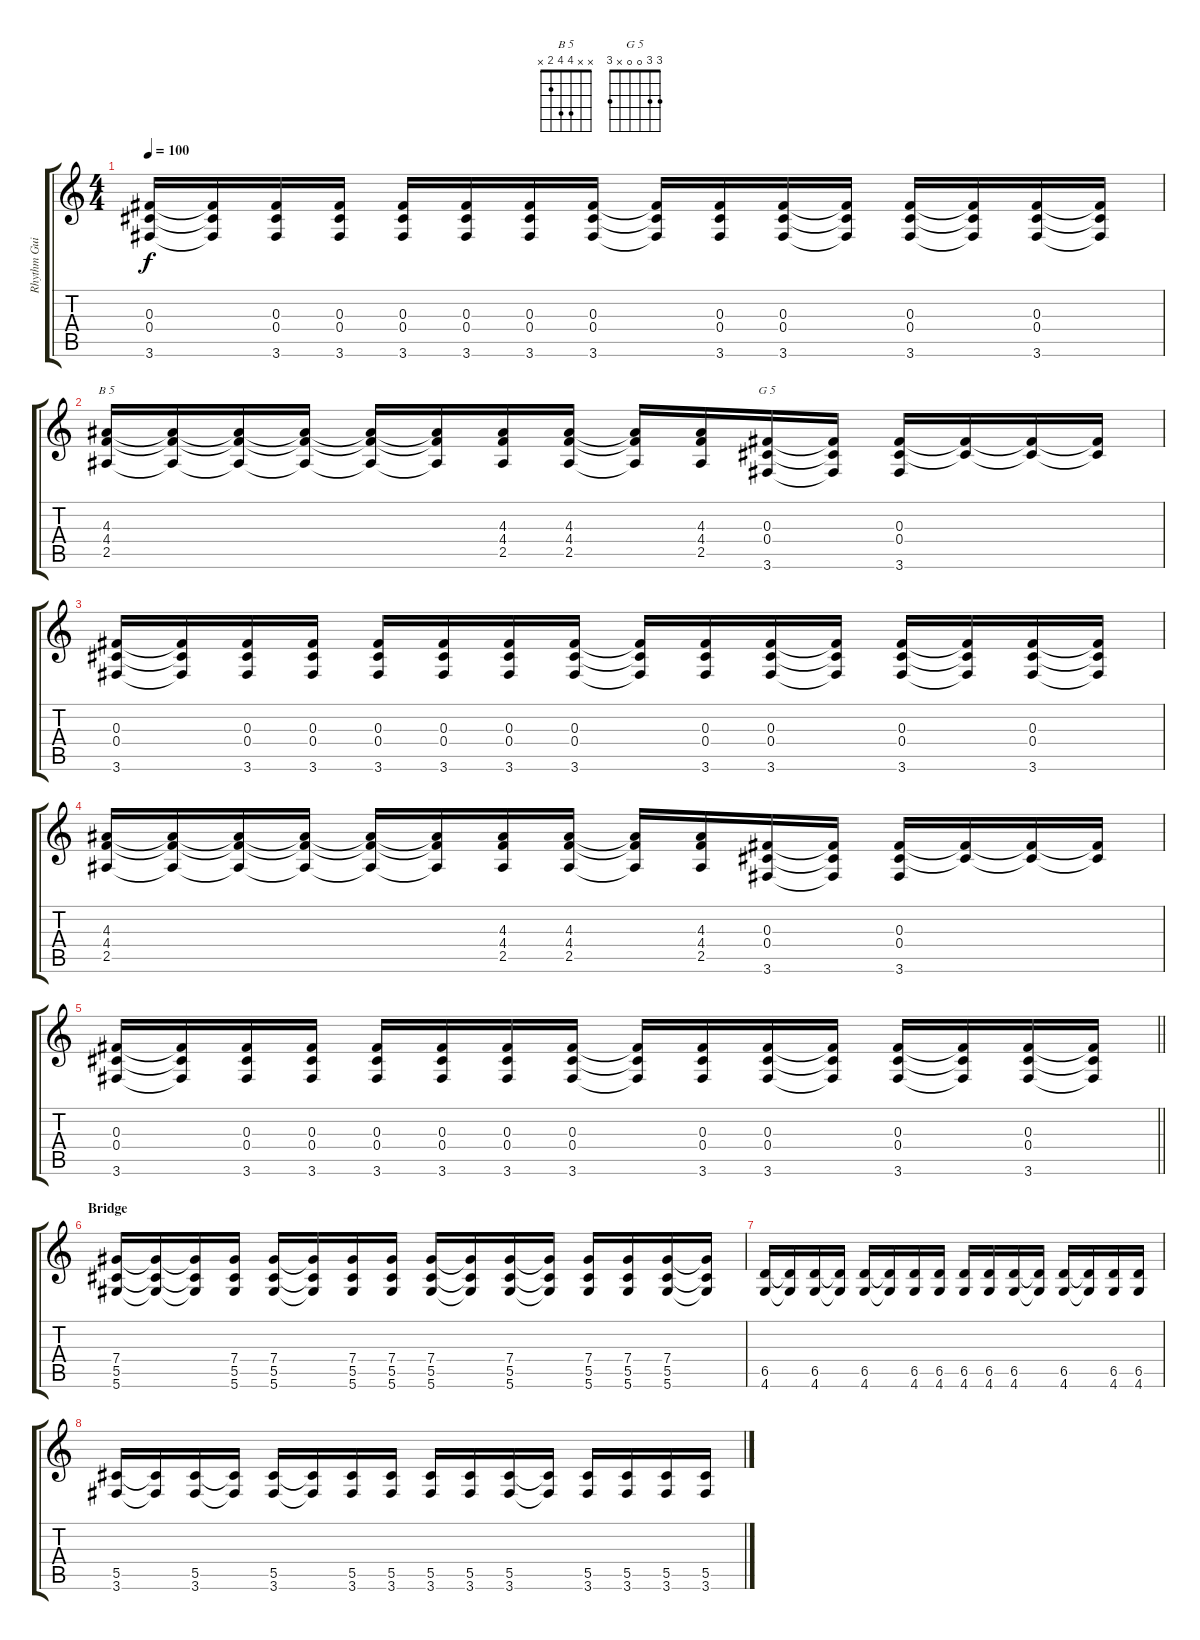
\track ("Rhythm Guitar 1" "Rhythm Gui") {instrument overdrivenguitar}
\staff {score tabs}
\tuning (Eb4 Bb3 Gb3 Db3 Ab2 Eb2) {hide}
\chord ("B 5" x x 4 4 2 x)
\chord ("G 5" 3 3 0 0 x 3)
\ts (4 4)
\tempo 100
\clef g2
\ks c
(0.3 0.4 3.6).16{dy f} (0.3{t} 0.4{t} 3.6{t}).16 (0.3 0.4 3.6).16 (0.3 0.4 3.6).16 (0.3 0.4 3.6).16 (0.3 0.4 3.6).16 (0.3 0.4 3.6).16 (0.3 0.4 3.6).16 (0.3{t} 0.4{t} 3.6{t}).16 (0.3 0.4 3.6).16 (0.3 0.4 3.6).16 (0.3{t} 0.4{t} 3.6{t}).16 (0.3 0.4 3.6).16 (0.3{t} 0.4{t} 3.6{t}).16 (0.3 0.4 3.6).16 (0.3{t} 0.4{t} 3.6{t}).16 |
(4.3 4.4 2.5).16{ch "B 5"} (4.3{t} 4.4{t} 2.5{t}).16 (4.3{t} 4.4{t} 2.5{t}).16 (4.3{t} 4.4{t} 2.5{t}).16 (4.3{t} 4.4{t} 2.5{t}).16 (4.3{t} 4.4{t} 2.5{t}).16 (4.3 4.4 2.5).16 (4.3 4.4 2.5).16 (4.3{t} 4.4{t} 2.5{t}).16 (4.3 4.4 2.5).16 (0.3 0.4 3.6).16{ch "G 5"} (0.3{t} 0.4{t} 3.6{t}).16 (0.3 0.4 3.6).16 (0.3{t} 0.4{t}).16 (0.3{t} 0.4{t}).16 (0.3{t} 0.4{t}).16 |
(0.3 0.4 3.6).16 (0.3{t} 0.4{t} 3.6{t}).16 (0.3 0.4 3.6).16 (0.3 0.4 3.6).16 (0.3 0.4 3.6).16 (0.3 0.4 3.6).16 (0.3 0.4 3.6).16 (0.3 0.4 3.6).16 (0.3{t} 0.4{t} 3.6{t}).16 (0.3 0.4 3.6).16 (0.3 0.4 3.6).16 (0.3{t} 0.4{t} 3.6{t}).16 (0.3 0.4 3.6).16 (0.3{t} 0.4{t} 3.6{t}).16 (0.3 0.4 3.6).16 (0.3{t} 0.4{t} 3.6{t}).16 |
(4.3 4.4 2.5).16 (4.3{t} 4.4{t} 2.5{t}).16 (4.3{t} 4.4{t} 2.5{t}).16 (4.3{t} 4.4{t} 2.5{t}).16 (4.3{t} 4.4{t} 2.5{t}).16 (4.3{t} 4.4{t} 2.5{t}).16 (4.3 4.4 2.5).16 (4.3 4.4 2.5).16 (4.3{t} 4.4{t} 2.5{t}).16 (4.3 4.4 2.5).16 (0.3 0.4 3.6).16 (0.3{t} 0.4{t} 3.6{t}).16 (0.3 0.4 3.6).16 (0.3{t} 0.4{t}).16 (0.3{t} 0.4{t}).16 (0.3{t} 0.4{t}).16 |
\barLineRight lightlight
(0.3 0.4 3.6).16 (0.3{t} 0.4{t} 3.6{t}).16 (0.3 0.4 3.6).16 (0.3 0.4 3.6).16 (0.3 0.4 3.6).16 (0.3 0.4 3.6).16 (0.3 0.4 3.6).16 (0.3 0.4 3.6).16 (0.3{t} 0.4{t} 3.6{t}).16 (0.3 0.4 3.6).16 (0.3 0.4 3.6).16 (0.3{t} 0.4{t} 3.6{t}).16 (0.3 0.4 3.6).16 (0.3{t} 0.4{t} 3.6{t}).16 (0.3 0.4 3.6).16 (0.3{t} 0.4{t} 3.6{t}).16 |
\section ("" "Bridge")
(7.4 5.5 5.6).16 (7.4{t} 5.5{t} 5.6{t}).16 (7.4{t} 5.5{t} 5.6{t}).16 (7.4 5.5 5.6).16 (7.4 5.5 5.6).16 (7.4{t} 5.5{t} 5.6{t}).16 (7.4 5.5 5.6).16 (7.4 5.5 5.6).16 (7.4 5.5 5.6).16 (7.4{t} 5.5{t} 5.6{t}).16 (7.4 5.5 5.6).16 (7.4{t} 5.5{t} 5.6{t}).16 (7.4 5.5 5.6).16 (7.4 5.5 5.6).16 (7.4 5.5 5.6).16 (7.4{t} 5.5{t} 5.6{t}).16 |
(6.5 4.6).16 (6.5{t} 4.6{t}).16 (6.5 4.6).16 (6.5{t} 4.6{t}).16 (6.5 4.6).16 (6.5{t} 4.6{t}).16 (6.5 4.6).16 (6.5 4.6).16 (6.5 4.6).16 (6.5 4.6).16 (6.5 4.6).16 (6.5{t} 4.6{t}).16 (6.5 4.6).16 (6.5{t} 4.6{t}).16 (6.5 4.6).16 (6.5 4.6).16 |
(5.5 3.6).16 (5.5{t} 3.6{t}).16 (5.5 3.6).16 (5.5{t} 3.6{t}).16 (5.5 3.6).16 (5.5{t} 3.6{t}).16 (5.5 3.6).16 (5.5 3.6).16 (5.5 3.6).16 (5.5 3.6).16 (5.5 3.6).16 (5.5{t} 3.6{t}).16 (5.5 3.6).16 (5.5 3.6).16 (5.5 3.6).16 (5.5 3.6).16
